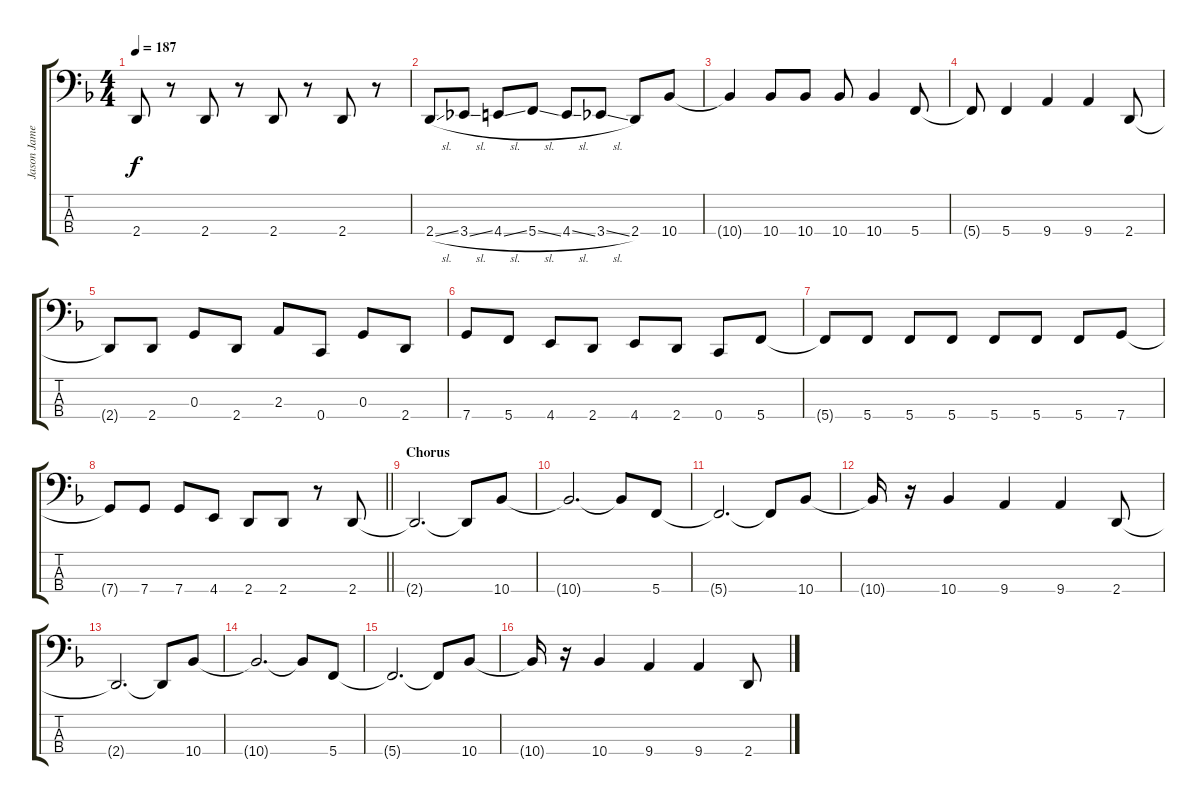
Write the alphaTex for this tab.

\track ("Jason James" "Jason Jame") {instrument electricbassfinger}
\staff {score tabs}
\tuning (F2 C2 G1 C1) {hide}
\ts (4 4)
\tempo 187
\clef f4
\ks dminor
2.4{t}.8{dy f} r.8 2.4.8 r.8 2.4.8 r.8 2.4.8 r.8 |
2.4{sl}.8 3.4{sl}.8 4.4{sl}.8 5.4{sl}.8 4.4{sl}.8 3.4{sl}.8 2.4.8 10.4.8 |
10.4{t}.4 10.4.8 10.4.8 10.4.8 10.4.4 5.4.8 |
5.4{t}.8 5.4.4 9.4.4 9.4.4 2.4.8 |
2.4{t}.8 2.4.8 0.3.8 2.4.8 2.3.8 0.4.8 0.3.8 2.4.8 |
7.4.8 5.4.8 4.4.8 2.4.8 4.4.8 2.4.8 0.4.8 5.4.8 |
5.4{t}.8 5.4.8 5.4.8 5.4.8 5.4.8 5.4.8 5.4.8 7.4.8 |
\barLineRight lightlight
7.4{t}.8 7.4.8 7.4.8 4.4.8 2.4.8 2.4.8 r.8 2.4.8 |
\section ("" "Chorus")
2.4{t}.2{d} 2.4{t}.8 10.4.8 |
10.4{t}.2{d} 10.4{t}.8 5.4.8 |
5.4{t}.2{d} 5.4{t}.8 10.4.8 |
10.4{t}.16 r.16 10.4.4 9.4.4 9.4.4 2.4.8 |
2.4{t}.2{d} 2.4{t}.8 10.4.8 |
10.4{t}.2{d} 10.4{t}.8 5.4.8 |
5.4{t}.2{d} 5.4{t}.8 10.4.8 |
10.4{t}.16 r.16 10.4.4 9.4.4 9.4.4 2.4.8
